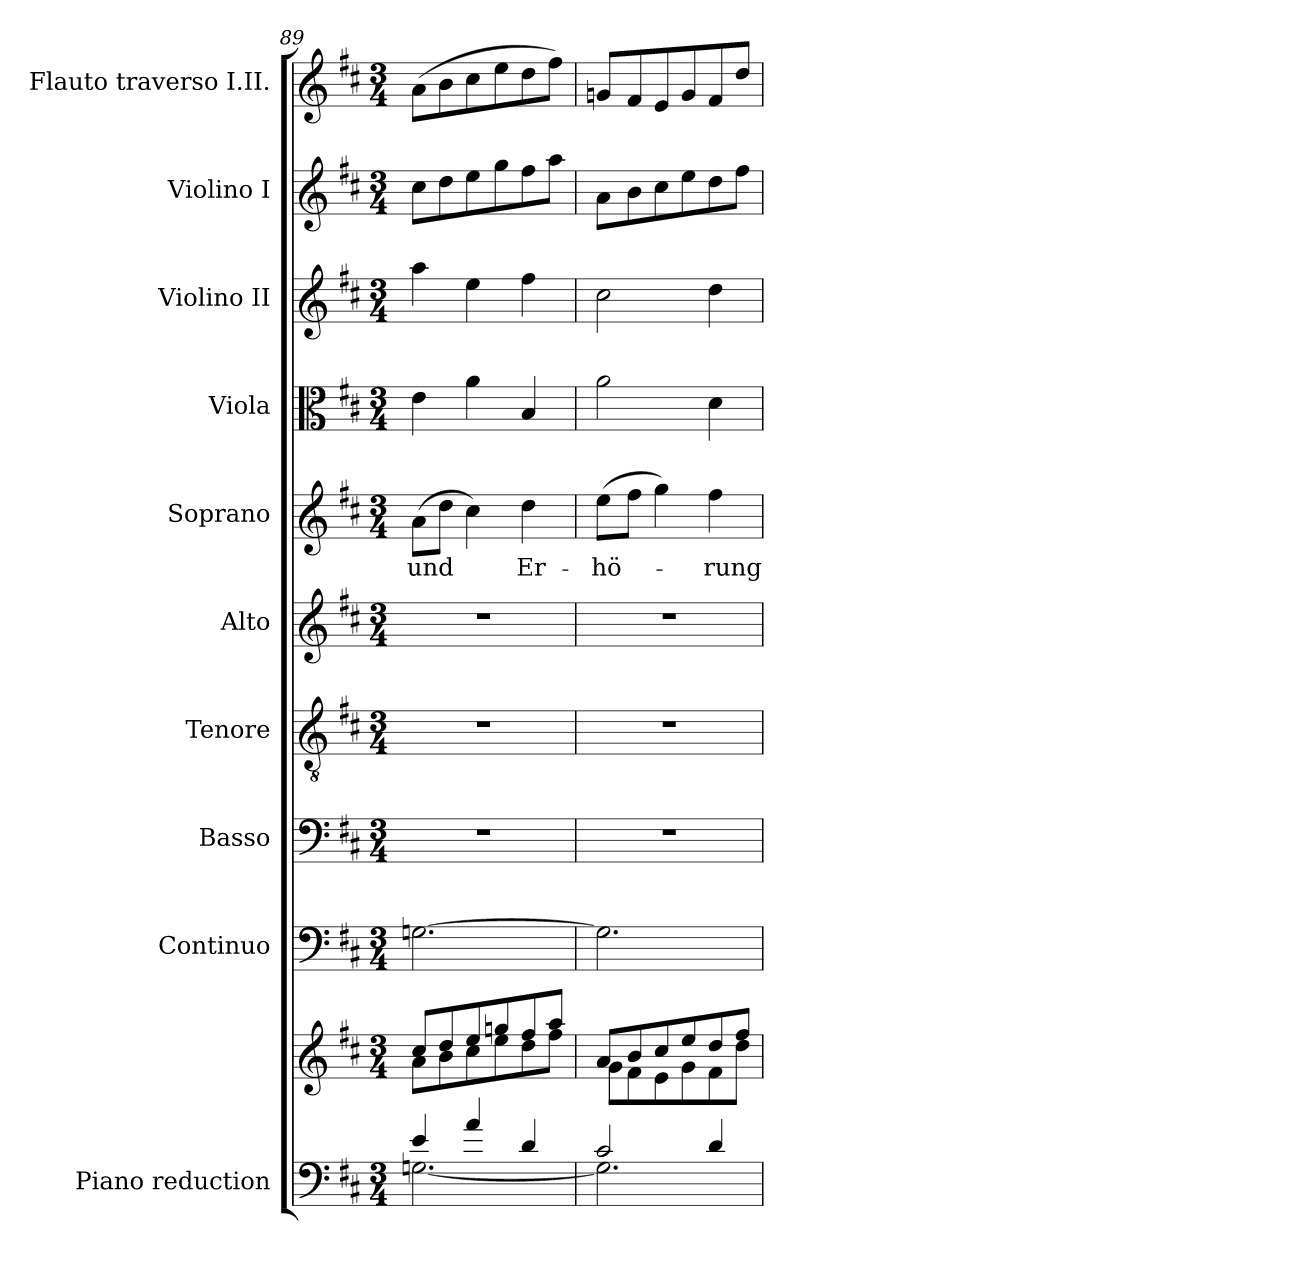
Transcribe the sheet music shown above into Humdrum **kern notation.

**kern	**kern	**kern	**kern	**kern	**kern	**kern	**text	**kern	**kern	**kern	**kern
*part10	*part10	*part9	*part8	*part7	*part6	*part5	*part5	*part4	*part3	*part2	*part1
*staff11	*staff10	*staff9	*staff8	*staff7	*staff6	*staff5	*staff5	*staff4	*staff3	*staff2	*staff1
*I"Piano reduction	*	*I"Continuo	*I"Basso	*I"Tenore	*I"Alto	*I"Soprano	*	*I"Viola	*I"Violino II	*I"Violino I	*I"Flauto traverso I.II.
*I'Pno	*	*	*	*	*	*	*	*I'Vla	*I'Vln	*I'Vln	*I'Fl
*clefF4	*clefG2	*clefF4	*clefF4	*clefGv2	*clefG2	*clefG2	*	*clefC3	*clefG2	*clefG2	*clefG2
*k[f#c#]	*k[f#c#]	*k[f#c#]	*k[f#c#]	*k[f#c#]	*k[f#c#]	*k[f#c#]	*	*k[f#c#]	*k[f#c#]	*k[f#c#]	*k[f#c#]
*M3/4	*M3/4	*M3/4	*M3/4	*M3/4	*M3/4	*M3/4	*	*M3/4	*M3/4	*M3/4	*M3/4
=89	=89	=89	=89	=89	=89	=89	=89	=89	=89	=89	=89
*^	*^	*	*	*	*	*	*	*	*	*	*
!	!	!	!	!	!	!	!	!	!LO:LY:b	!	!	!	!
4e/	[2.Gn\	8cc#/L	8a\L	[2.Gn\	2.r	2.r	2.r	(>8a\L	und	4e\	4aa\	8cc#\L	(>8a\L
.	.	8dd/	8b\	.	.	.	.	8dd\J	.	.	.	8dd\	8b\
4a/	.	8ee/	8cc#\	.	.	.	.	4cc#\)	.	4a\	4ee\	8ee\	8cc#\
.	.	8ggn/	8ee\	.	.	.	.	.	.	.	.	8gg\	8ee\
!	!	!	!	!	!	!	!	!	!LO:LY:b	!	!	!	!
4d/	.	8ff#/	8dd\	.	.	.	.	4dd\	Er-	4B/	4ff#\	8ff#\	8dd\
.	.	8aa/J	8ff#\J	.	.	.	.	.	.	.	.	8aa\J	8ff#\J)
=90	=90	=90	=90	=90	=90	=90	=90	=90	=90	=90	=90	=90	=90
!	!	!	!	!	!	!	!	!	!LO:LY:b	!	!	!	!
2c#/	2.G\]	8a/L	8g\L	2.G\]	2.r	2.r	2.r	(>8ee\L	-hö-	2a\	2cc#\	8a\L	8gn/L
.	.	8b/	8f#\	.	.	.	.	8ff#\J	.	.	.	8b\	8f#/
.	.	8cc#/	8e\	.	.	.	.	4gg\)	.	.	.	8cc#\	8e/
.	.	8ee/	8g\	.	.	.	.	.	.	.	.	8ee\	8g/
!	!	!	!	!	!	!	!	!	!LO:LY:b	!	!	!	!
4d/	.	8dd/	8f#\	.	.	.	.	4ff#\	-rung	4d\	4dd\	8dd\	8f#/
.	.	8ff#/J	8dd\J	.	.	.	.	.	.	.	.	8ff#\J	8dd/J
*v	*v	*	*	*	*	*	*	*	*	*	*	*	*
*	*v	*v	*	*	*	*	*	*	*	*	*	*
=	=	=	=	=	=	=	=	=	=	=	=
*-	*-	*-	*-	*-	*-	*-	*-	*-	*-	*-	*-
